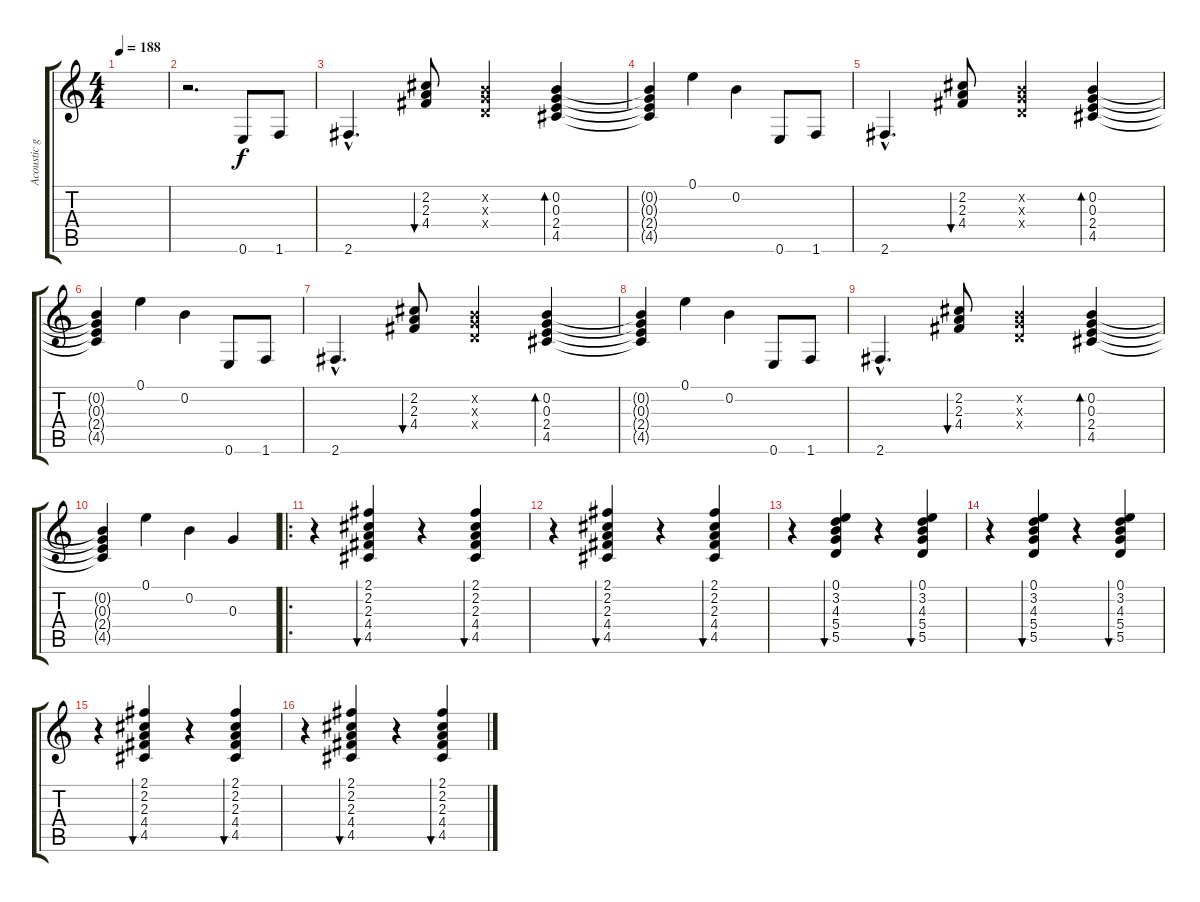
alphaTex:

\track ("Acoustic guitar (Carmen)" "Acoustic g") {instrument acousticguitarnylon}
\staff {score tabs}
\tuning (E4 B3 G3 D3 A2 E2) {hide}
\ts (4 4)
\tempo 188
\clef g2
\ks c
|
r.2{d} 0.6.8 1.6.8 |
2.6{hac}.4{d} (2.2 2.3 4.4).8{bu 60} (0.2{x} 0.3{x} 0.4{x}).4 (0.2 0.3 2.4 4.5).4{bd 60} |
(0.2{t} 0.3{t} 2.4{t} 4.5{t}).4 0.1.4 0.2.4 0.6.8 1.6.8 |
2.6{hac}.4{d} (2.2 2.3 4.4).8{bu 60} (0.2{x} 0.3{x} 0.4{x}).4 (0.2 0.3 2.4 4.5).4{bd 60} |
(0.2{t} 0.3{t} 2.4{t} 4.5{t}).4 0.1.4 0.2.4 0.6.8 1.6.8 |
2.6{hac}.4{d} (2.2 2.3 4.4).8{bu 60} (0.2{x} 0.3{x} 0.4{x}).4 (0.2 0.3 2.4 4.5).4{bd 60} |
(0.2{t} 0.3{t} 2.4{t} 4.5{t}).4 0.1.4 0.2.4 0.6.8 1.6.8 |
2.6{hac}.4{d} (2.2 2.3 4.4).8{bu 60} (0.2{x} 0.3{x} 0.4{x}).4 (0.2 0.3 2.4 4.5).4{bd 60} |
(0.2{t} 0.3{t} 2.4{t} 4.5{t}).4 0.1.4 0.2.4 0.3.4 |
\ro
r.4 (2.1 2.2 2.3 4.4 4.5).4{bu 60} r.4 (2.1 2.2 2.3 4.4 4.5).4{bu 60} |
r.4 (2.1 2.2 2.3 4.4 4.5).4{bu 60} r.4 (2.1 2.2 2.3 4.4 4.5).4{bu 60} |
r.4 (0.1 3.2 4.3 5.4 5.5).4{bu 60} r.4 (0.1 3.2 4.3 5.4 5.5).4{bu 60} |
r.4 (0.1 3.2 4.3 5.4 5.5).4{bu 60} r.4 (0.1 3.2 4.3 5.4 5.5).4{bu 60} |
r.4 (2.1 2.2 2.3 4.4 4.5).4{bu 60} r.4 (2.1 2.2 2.3 4.4 4.5).4{bu 60} |
r.4 (2.1 2.2 2.3 4.4 4.5).4{bu 60} r.4 (2.1 2.2 2.3 4.4 4.5).4{bu 60}
